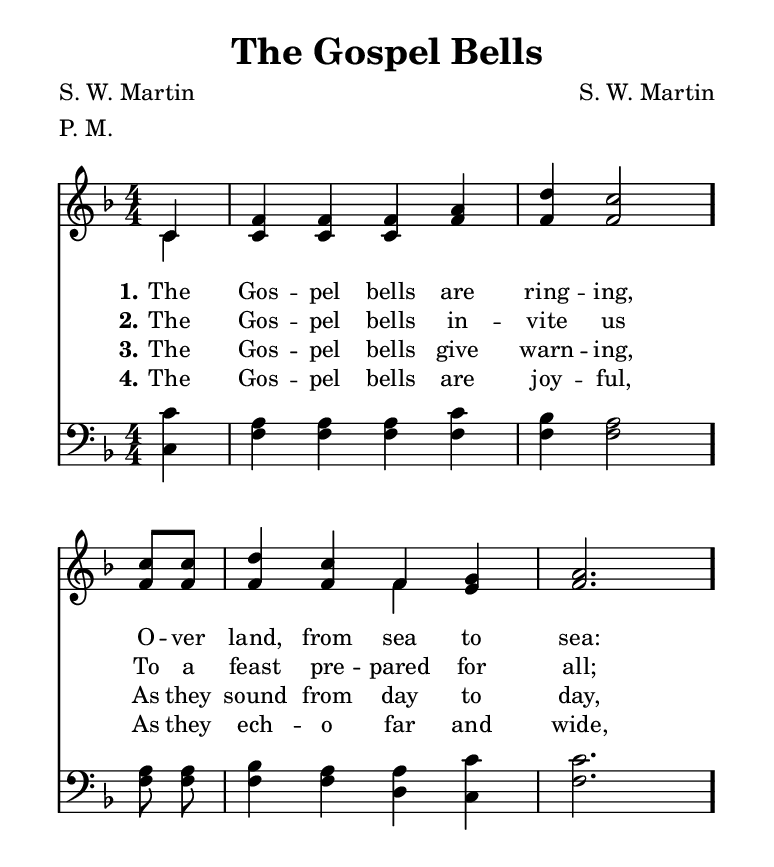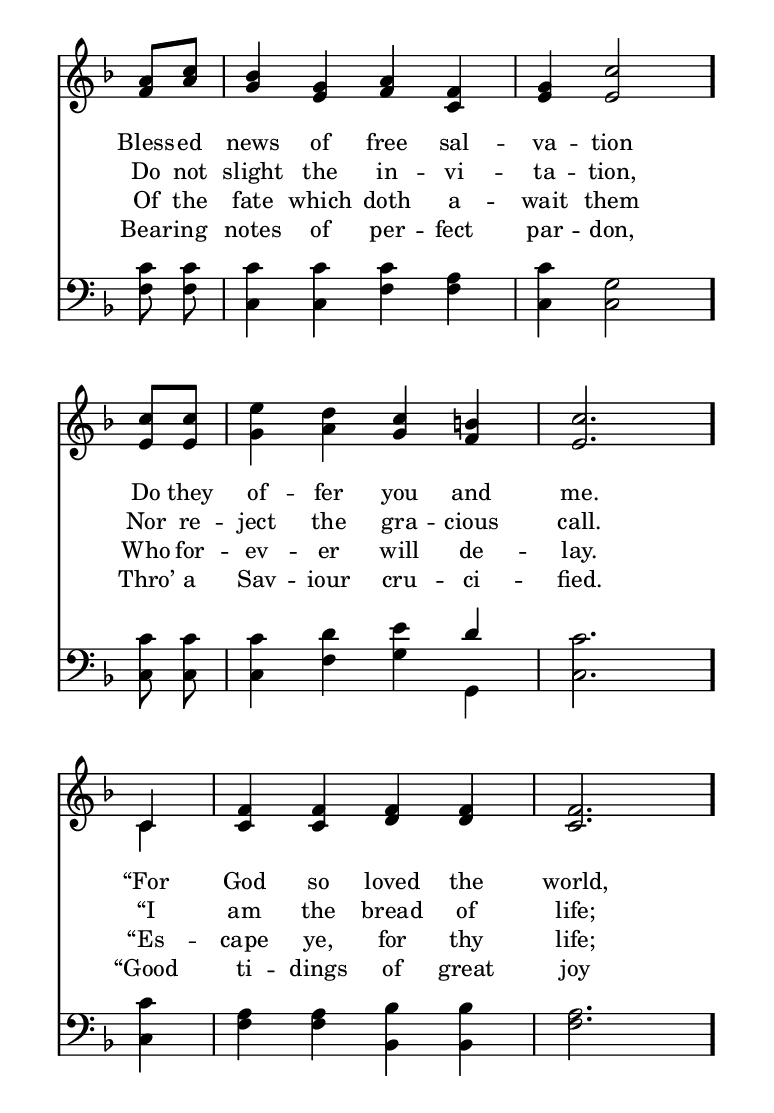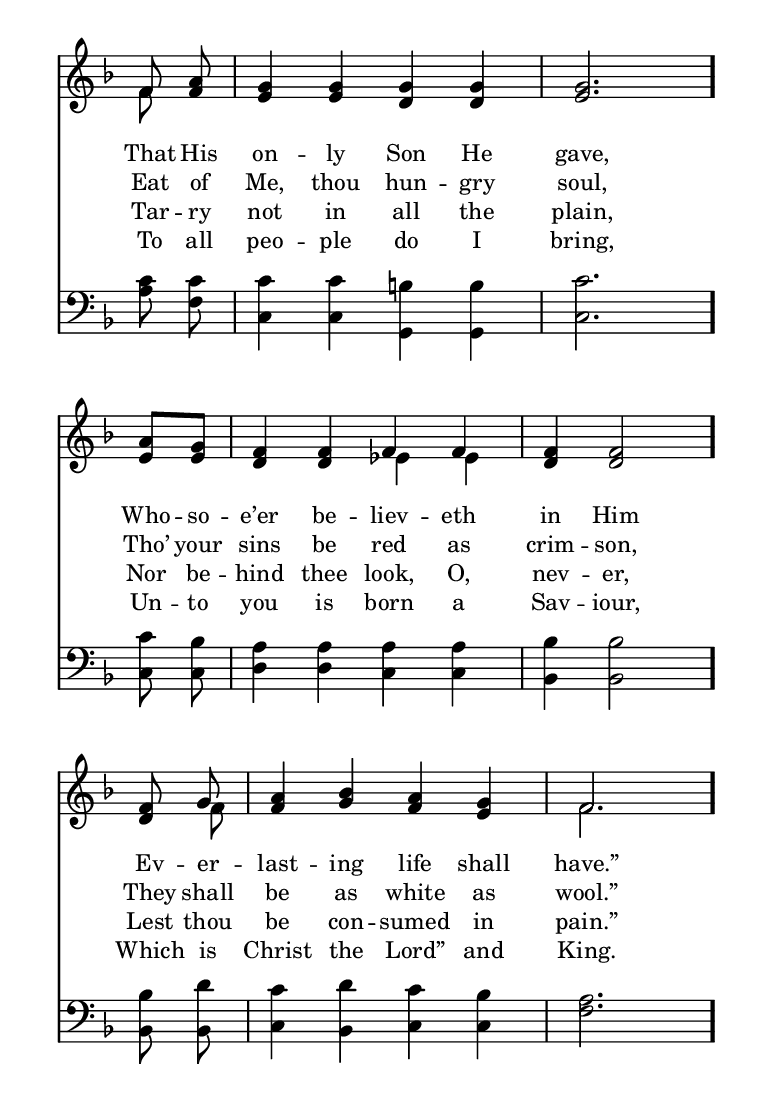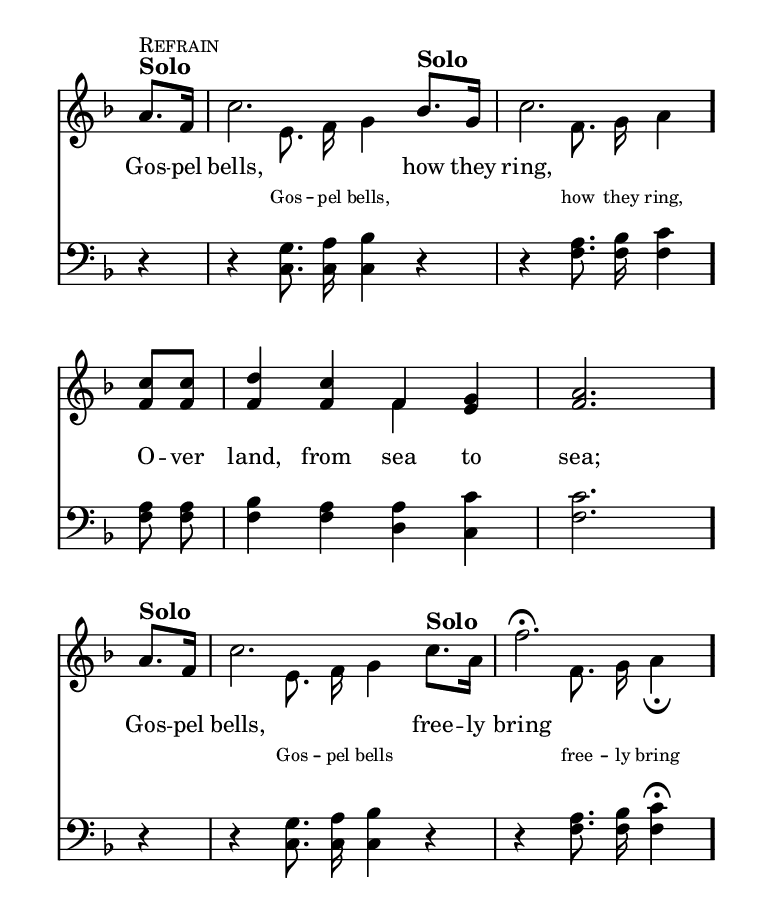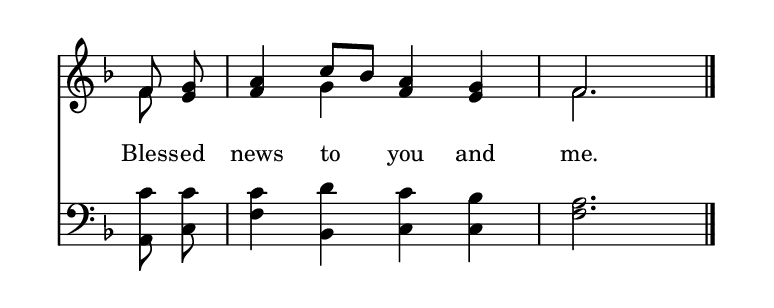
\include "common/global.ily"
\paper {
  \include "common/paper.ily"
  ragged-bottom = ##t
  ragged-last-bottom = ##t
  %systems-per-page = ##f
  page-count = #(cond (is-eogsized 2) (#t #f))
  system-count = #(cond (is-eogsized 6) (#t #f))
}

\header{
  hymnnumber = "38"
  title = "The Gospel Bells"
  tunename = ""
  meter = "P. M."
  poet = "S. W. Martin" % XXX just S.W.M. in the original
  composer = "S. W. Martin"
  %copyright = ""
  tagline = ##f
}

% for fermata in MIDI
ta = { \tempo 4=110 }
tb = { \tempo 4=55  }

patternAA = { \ta c4    | c4 c4      c4 c4 | c4 c2 }
patternAB = { \ta c8 c8 | c4 c4      c4 c4 | c4 c2 }
patternBA = { \ta c8 c8 | c4 c4      c4 c4 | c2.   }
patternBB = { \ta c4    | c4 c4      c4 c4 | c2.   }
patternBC = { \ta c8 c8 | c4 c8[ c8] c4 c4 | c2.   }
patternCA = { \ta c8. c16 | c2. c8. c16 | c2. }
patternCB = { \ta c8. c16 | c2. c8. c16 | c2. \fermata }
patternCC = { \ta c4 | c4 c8. c16 c4 c4 | c4 c8. c16 c4 }
patternCD = { \ta c4 | c4 c8. c16 c4 c4 | c4 c8. c16 \tb c4 \fermata } % \tb here affects CC as well
patternCE = { \ta c4 | c4 c8. c16 c4 c4 | c4 c8. c16 \tb c4          }

global = {
  \include "common/overrides.ily"
  \override Staff.TimeSignature.style = #'numbered
  \time 4/4
  \override Score.MetronomeMark.transparent = ##t % hide all fermata changes too
  \ta
  \key f \major
  \partial 4
  \autoBeamOff
}

notesSoprano = {
\global
\relative c' {

  \changePitch \patternAA { c    | f f f a     | d c }
  \changePitch \patternBA { c c  | d c f, g    | a   }
  \changePitch \patternAB { a c  | bes g a f   | g c }
  \changePitch \patternBA { c c  | e d c b     | c   }

  \changePitch \patternBB { c,   | f f f f     | f   }
  \changePitch \patternBA { f a  | g g g g     | g   }
  \changePitch \patternAB { a g  | f f f f     | f f }
  \changePitch \patternBA { f g  | a bes a g   | f   } \pageBreak

  << s^\markup { \small \caps "Refrain" }
  \changePitch \patternCA { a f  | c' bes g    | c   } >>
  \changePitch \patternBA { c c  | d c f, g    | a   }
  \changePitch \patternCB { a f  | c' c a      | f'  }
  \changePitch \patternBC { f, g | a c bes a g | f   }

  \bar "|."

}
}

notesAlto = {
\global
\relative e' {

  \changePitch \patternAA { c   | c c c f     | f f   }
  \changePitch \patternBA { f f | f f f e     | f     }
  \changePitch \patternAB { f a | g e f c     | e e   }
  \changePitch \patternBA { e e | g a g f     | e     }

  \changePitch \patternBB { c   | c c d d     | c     }
  \changePitch \patternBA { f f | e e d d     | e     }
  \changePitch \patternAB { e e | d d ees ees | d d   }
  \changePitch \patternBA { d f | f g f e     | f     }

  \changePitch \patternCC { r   | r e f g r   | r f g a }
  \changePitch \patternBA { f f | f f f e     | f     }
  \changePitch \patternCD { r   | r e f g r   | r f g a }
  \changePitch \patternBA { f e | f g f e     | f     }

}
}

notesTenor = {
\global
\relative a {

  \changePitch \patternAA { c | a a a c | bes a }
  \changePitch \patternBA { a a | bes a a c | c }
  \changePitch \patternAB { c c | c c c a | c g }
  \changePitch \patternBA { c c | c d e d | c }

  \changePitch \patternBB { c | a a bes bes | a }
  \changePitch \patternBA { c c | c c b b | c }
  \changePitch \patternAB { c bes | a a a a | bes bes }
  \changePitch \patternBA { bes d | c d c bes | a }

  \changePitch \patternCC { r   | r g a bes r | r a bes c }
  \changePitch \patternBA { a a | bes a a c   | c }
  \changePitch \patternCE { r   | r g a bes r | r a bes c }
  \changePitch \patternBA { c c | c d c bes   | a }

}
}

notesBass = {
\global
\relative f {

  \changePitch \patternAA { c | f f f f | f f }
  \changePitch \patternBA { f f | f f d c | f }
  \changePitch \patternAB { f f | c c f f | c c }
  \changePitch \patternBA { c c | c f g g, | c }

  \changePitch \patternBB { c | f f bes, bes | f' }
  \changePitch \patternBA { a f | c c g g | c }
  \changePitch \patternAB { c c | d d c c | bes bes }
  \changePitch \patternBA { bes bes | c bes c c | f }

  \changePitch \patternCC { r    | r c c c r  | r f f f }
  \changePitch \patternBA { f f  | f f d c    | f }
  \changePitch \patternCD { r    | r c c c r  | r f f f }
  \changePitch \patternBA { a, c | f bes, c c | f }

}
}

RefrainA = \lyricmode {

%\repeat unfold 57 { \skip 4 }
Gos -- pel bells, how they ring, \bar "."
O -- ver land, from sea to sea; \bar "." \break
Gos -- pel bells, free -- ly bring \bar "."
Bless -- ed news to you and me. \bar "." \break

}

RefrainBottomClef = \lyricmode {

\override LyricText.font-size = #-2
\repeat unfold 57 { \skip 4 }
Gos -- pel bells,
how they ring,
\repeat unfold 7 { \skip 8 }
Gos -- pel bells
free -- ly bring

}

wordsA = \lyricmode {
\set stanza = "1."

The Gos -- pel bells are ring -- ing, \bar "."
O -- ver land, from sea to sea: \bar "." \break
Bless -- ed news of free sal -- va -- tion \bar "."
Do they of -- fer you and me. \bar "." \break
“For God so loved the world, \bar "."
That His on -- ly Son He gave, \bar "." \break
Who -- so -- e’er be -- liev -- eth in Him \bar "."
Ev -- er -- last -- ing life shall have.” \bar "." \break

}

wordsB = \lyricmode {
\set stanza = "2."

The Gos -- pel bells in -- vite us
To a feast pre -- pared for all;
Do not slight the in -- vi -- ta -- tion,
Nor re -- ject the gra -- cious call.
“I am the bread of life;
Eat of Me, thou hun -- gry soul,
Tho’ your sins be red as crim -- son,
They shall be as white as wool.”

\RefrainA

}

wordsC = \lyricmode {
\set stanza = "3."

The Gos -- pel bells give warn -- ing,
As they sound from day to day,
Of the fate which doth a -- wait them
Who for -- ev -- er will de -- lay.
“Es -- cape ye, for thy life; 
Tar -- ry not in all the plain,
Nor be -- hind thee look, O, nev -- er,
Lest thou be con -- sumed in pain.”

}

wordsD = \lyricmode {
\set stanza = "4."

The Gos -- pel bells are joy -- ful,
As they ech -- o far and wide,
Bear -- ing notes of per -- fect par -- don,
Thro’ a Sav -- iour cru -- ci -- fied.
“Good ti -- dings of great joy
To all peo -- ple do I bring,
Un -- to you is born a Sav -- iour,
Which is Christ the Lord” and King.

}

\score {
  \context ChoirStaff <<
    \context Staff = upper <<
      \set ChoirStaff.systemStartDelimiter = #'SystemStartBar
      \partcombine #'(2 . 9) \notesSoprano \notesAlto
      \context NullVoice = sopranos { \voiceOne << \notesSoprano >> }
      \context NullVoice = altos { \voiceTwo << \notesAlto >> }
      \context Lyrics = one   \lyricsto sopranos \wordsA
      \context Lyrics = two   \lyricsto sopranos \wordsB
      \context Lyrics = three \lyricsto sopranos \wordsC
      \context Lyrics = four  \lyricsto sopranos \wordsD
      %\context Lyrics = five  \lyricsto sopranos \wordsE
    >>
    \context Staff = men <<
      \clef bass
      \partcombine #'(2 . 9) \notesTenor \notesBass
      \context NullVoice = tenors { \voiceOne << \notesTenor >> }
      \context NullVoice = basses { \voiceTwo << \notesBass >> }
    >>
	\new Lyrics \with { alignAboveContext = men } \lyricsto tenors \RefrainBottomClef
  >>
  \layout {
    \include "common/layout.ily"
  }
  \midi{
    \include "common/midi.ily"
  }
}

%\markup { \fill-line { \column {
%  \line{ \bold 5 \column { \wordsE } } \combine \null \vspace #0.4
%  \line{ \bold 6 \column { \wordsF } } \combine \null \vspace #0.4
%  \line{ \bold 7 \column { \wordsG } } \combine \null \vspace #0.4
%  \line{ \bold 8 \column { \wordsH } } \combine \null \vspace #0.4
%} } }

\version "2.19.49"  % necessary for upgrading to future LilyPond versions.

% vi:set et ts=2 sw=2 ai nocindent syntax=lilypond:
